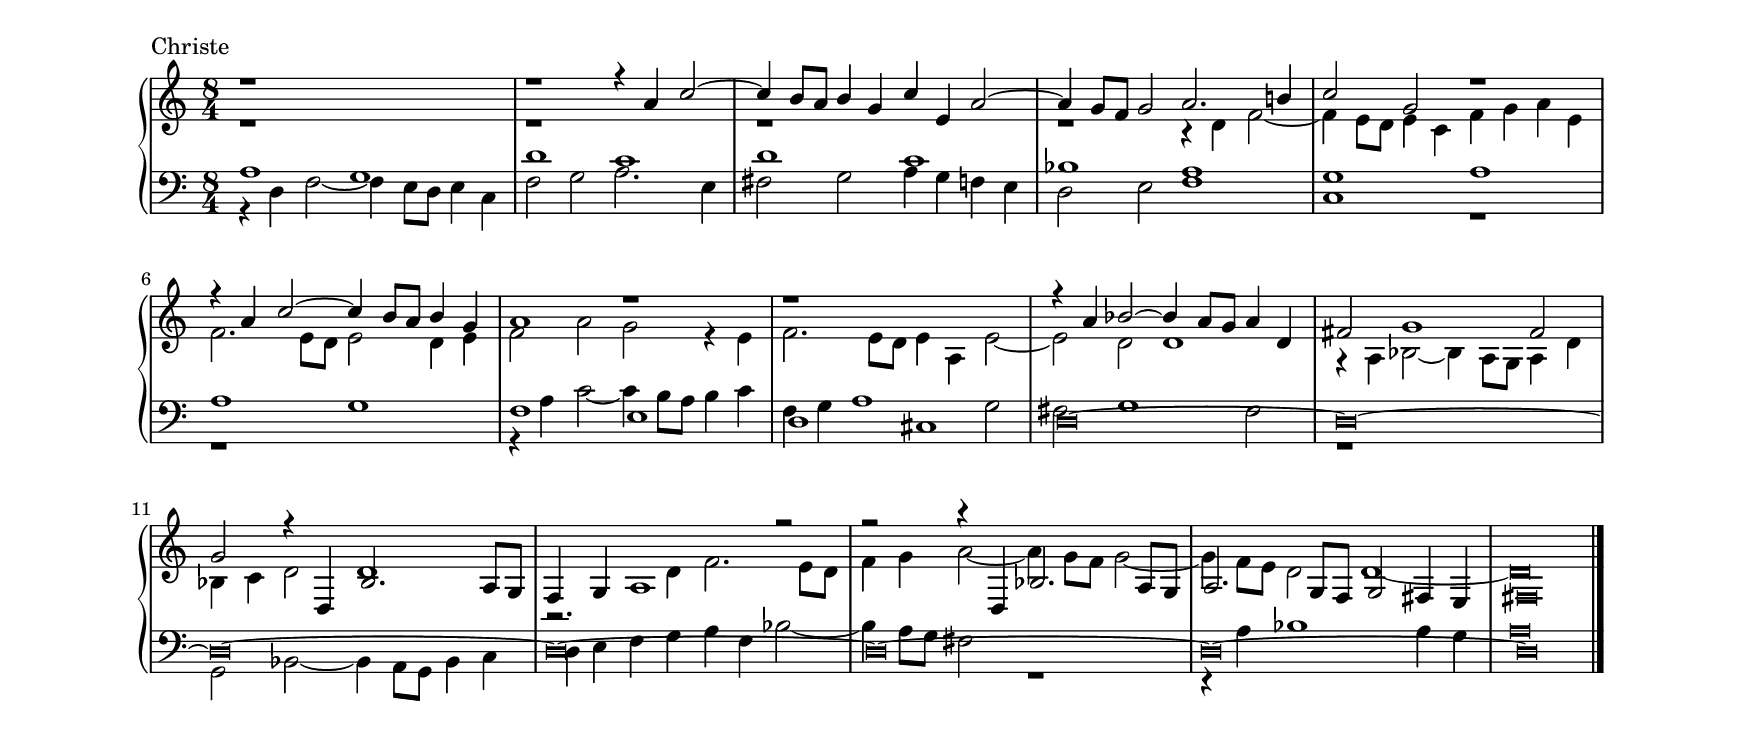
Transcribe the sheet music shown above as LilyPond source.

%! Title: Christe
%! Part: I
%! No: 4
%! Remark:

\version "2.22.1"
\include "italiano.ly"

%****************************************************************
% Start cut-&-pastable-section

%****************************************************************

\paper {
  % Set paper
  #(set-paper-size "a4landscape")
  indent = 0\mm
  line-width = 250\mm
  ragged-right = ##f
  line-width = #(- line-width (* mm 3.000000) (* mm 1))
}

\layout {
  
}

%*****************************************
%  Set Header
%*****************************************
\header {
  %title = "KYRIE"
  %subtitle = "Kyrie"
  %subsubtitle = "Fiori Musicali"
  %composer = "G. Frescobaldi"
  %opus = "F.12/03"
  %tagline = "© 2022 Hautbois Project"
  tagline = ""
}

%*****************************************
% Start Voice
% Write the voices here
%*****************************************
MyMeter = \time 8/4
MyTempo = \tempo "Adantino"
MyKey = \key do \major
PieceName = "Christe"

PieceIVS = \relative la' {
  % bar 1 - 3
  r1*2 | r1 r4 la do2~ |
  do4 si8 la si4 sol do mi, la2~ |
  
  % bar 4 - 6
  la4 sol8 fa sol2 la2. si!4 |
  do2 sol r1 |
  r4 la do2~ do4 si8 la  si4 sol |
  
  % bar 7 - 9
  la1 r1 | r1*2 |
  r4 la sib2~ sib4 la8 sol la4 re, |
  
  % bar 10 - 12
  fad2 sol1 fad2 |
  sol r4 re,4 sib'2. la8 sol |
  fa4 sol la1 r2 |
  
  % bar 13 - 15
  r2 r4 re, sib'2. la8 sol |
  la2. sol8 fa sol2 fad4 mi
  \once \override NoteHead.style = #'baroque
  fad\breve*1 |
  
  \bar "|."
}

PieceIVA = \relative re' {
  % bar 1 - 3
  r1*2 | r1*2 | r1*2 |
  
  % bar 4 - 6
  r1 r4 re fa2~ |
  fa4 mi8 re mi4 do fa sol la mi |
  fa2. mi8 re mi2 re4 mi |
  
  % bar 7 - 9
  fa2 la sol r4 mi |
  fa2. mi8 re mi4 la, mi'2~ |
  mi2 re re1 |
  
  % bar 10 - 12
  r4 la sib2~ sib4 la8 sol la4 re |
  sib4 do re2 re1 |
  r2. re4 fa2. mi8 re |
  
  % bar 13 - 15
  fa4 sol la2~ la4 sol8 fa sol2~ |
  sol4 fa8 mi re2 re1~ |
  \once \override NoteHead.style = #'baroque
  re\breve*1 |
  
  \bar "|."
}

PieceIVT = \relative la {
  % bar 1 - 3
  la1 sol | re' do | re do |
  
  % bar 4 - 6
  sib la | sol la | la sol |
  
  % bar 7 - 9
  fa mi | re dod |
  \once \override NoteHead.style = #'baroque
  re\breve*1~ |
  
  % bar 10 - 12
  \once \override NoteHead.style = #'baroque
  re\breve*1~ |
  \once \override NoteHead.style = #'baroque
  re\breve*1~ |
  \once \override NoteHead.style = #'baroque
  re\breve*1~
  
  % bar 13 - 15
  \once \override NoteHead.style = #'baroque
  re\breve*1~ |
  \once \override NoteHead.style = #'baroque
  re\breve*1~ |
  \once \override NoteHead.style = #'baroque
  re\breve*1 |
  
  \bar "|."
}

PieceIVB = \relative re {
  % bar 1 - 3
  r4 re fa2~ fa4 mi8 re mi4 do |
  fa2 sol la2. mi4 |
  fad2 sol la4 sol fa mi |
  
  % bar 4 - 6
  re2 mi fa1 | do1 r1 | r1*2 |
  
  % bar 7 - 9  
  r4 la' do2~ do4 si8 la si4 do |
  fa, sol la1 sol2 |
  fad2 sol1 fad2 |
  
  % bar 10 - 12
  r1*2 | sol,2 sib~ sib4 la8 sol sib4 do |
  re mi fa sol la fa sib2~ |
  
  % bar 13 - 15
  sib4 la8 sol fad2 r1 |
  r4 la sib1 la4 sol
  \once \override NoteHead.style = #'baroque
  la\breve*1 |
  
  \bar "|."
}

%*****************************************
%  Start Score
%*****************************************

\markup { \vspace #1 }
\score {
  \header {
    piece = \PieceName
  }
  \new PianoStaff <<
    \new Staff { 
      \clef "treble" 
      %\MyTempo
      \MyKey
      \MyMeter
      <<
        \PieceIVS
        \\
        \PieceIVA
      >>
    }
    \new Staff { 
      \clef "bass" 
      %\MyTempo
      \MyKey
      \MyMeter
      <<
        \PieceIVT
        \\
        \PieceIVB
      >>
    }
  >>
}